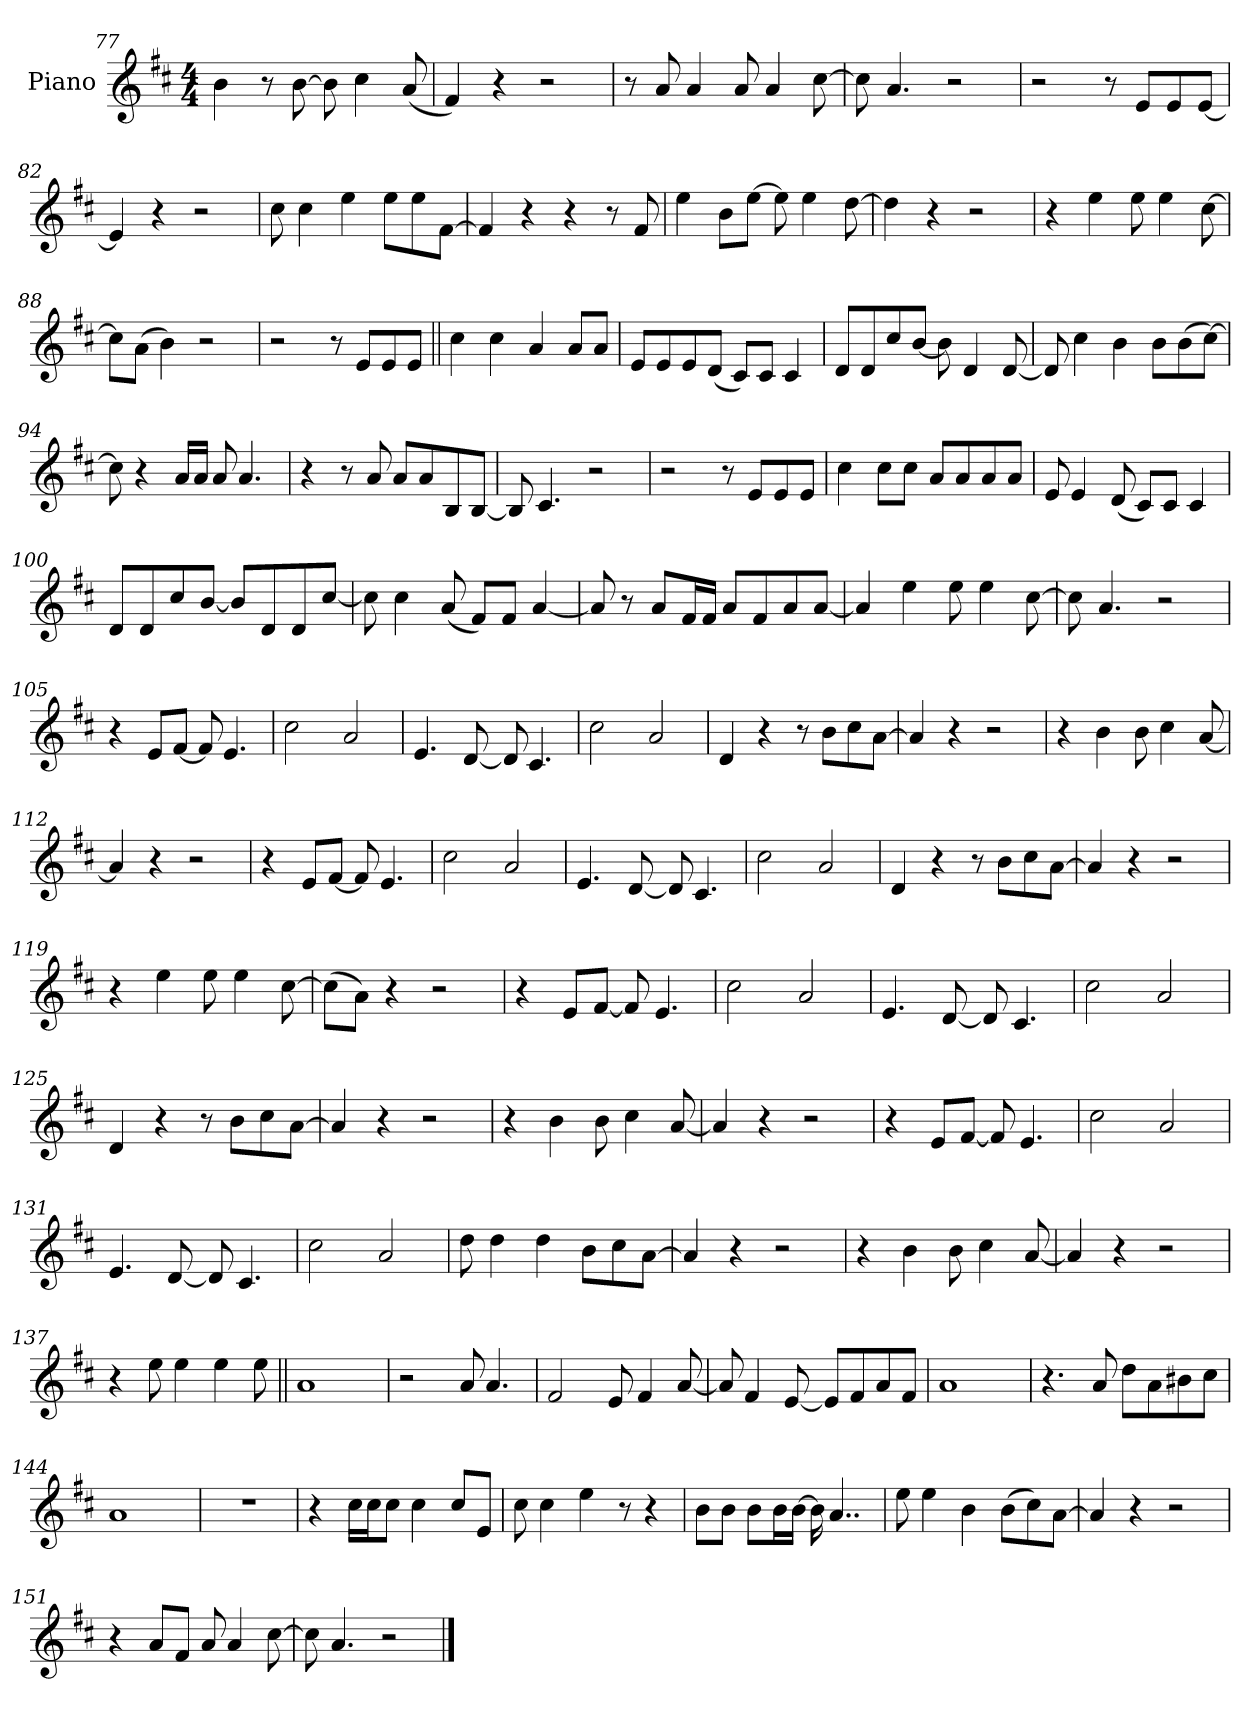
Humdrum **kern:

**kern
*part1
*staff1
*I"Piano
*I'Pno.
*clefG2
*k[f#c#]
*M4/4
=77
4b
8r
[8b
8b]
4cc#
(8a
=78
4f#)
4r
2r
=79
8r
8a
4a
8a
4a
[8cc#
=80
8cc#]
4.a
2r
=81
2r
8r
8eL
8e
[8eJ
=82
4e]
4r
2r
=83
8cc#
4cc#
4ee
8eeL
8ee
[8f#J
=84
4f#]
4r
4r
8r
8f#
=85
4ee
8bL
[8eeJ
8ee]
4ee
[8dd
=86
4dd]
4r
2r
=87
4r
4ee
8ee
4ee
[8cc#
=88
8cc#L]
(8aJ
4b)
2r
=89
2r
8r
8eL
8e
8eJ
=90||
4cc#
4cc#
4a
8aL
8aJ
=91
8eL
8e
8e
(8dJ
8c#L)
8c#J
4c#
=92
8dL
8d
8cc#
[8bJ
8b]
4d
[8d
=93
8d]
4cc#
4b
8bL
(8b
[8cc#J)
=94
8cc#]
4r
16aLL
16aJJ
8a
4.a
=95
4r
8r
8a
8aL
8a
8B
[8BJ
=96
8B]
4.c#
2r
=97
2r
8r
8eL
8e
8eJ
=98
4cc#
8cc#L
8cc#J
8aL
8a
8a
8aJ
=99
8e
4e
(8d
8c#L)
8c#J
4c#
=100
8dL
8d
8cc#
[8bJ
8bL]
8d
8d
[8cc#J
=101
8cc#]
4cc#
(8a
8f#L)
8f#J
[4a
=102
8a]
8r
8aL
16f#L
16f#JJ
8aL
8f#
8a
[8aJ
=103
4a]
4ee
8ee
4ee
[8cc#
=104
8cc#]
4.a
2r
=105
4r
8eL
[8f#J
8f#]
4.e
=106
2cc#
2a
=107
4.e
[8d
8d]
4.c#
=108
2cc#
2a
=109
4d
4r
8r
8bL
8cc#
[8aJ
=110
4a]
4r
2r
=111
4r
4b
8b
4cc#
[8a
=112
4a]
4r
2r
=113
4r
8eL
[8f#J
8f#]
4.e
=114
2cc#
2a
=115
4.e
[8d
8d]
4.c#
=116
2cc#
2a
=117
4d
4r
8r
8bL
8cc#
[8aJ
=118
4a]
4r
2r
=119
4r
4ee
8ee
4ee
[8cc#
=120
(8cc#L]
8aJ)
4r
2r
=121
4r
8eL
[8f#J
8f#]
4.e
=122
2cc#
2a
=123
4.e
[8d
8d]
4.c#
=124
2cc#
2a
=125
4d
4r
8r
8bL
8cc#
[8aJ
=126
4a]
4r
2r
=127
4r
4b
8b
4cc#
[8a
=128
4a]
4r
2r
=129
4r
8eL
[8f#J
8f#]
4.e
=130
2cc#
2a
=131
4.e
[8d
8d]
4.c#
=132
2cc#
2a
=133
8dd
4dd
4dd
8bL
8cc#
[8aJ
=134
4a]
4r
2r
=135
4r
4b
8b
4cc#
[8a
=136
4a]
4r
2r
=137
4r
8ee!
4ee!
4ee!
8ee!
=138||
1a!
=139
2r
8a!
4.a!
=140
2f#!
8e!
4f#!
[8a!
=141
8a!]
4f#!
[8e!
8e!L]
8f#!
8a!
8f#!J
=142
1a!
=143
4.r
8a!
8dd!L
8a!
8b#X!
8cc#!J
=144
1a!
=145
1r
=146
4r
16cc#LL
16cc#J
8cc#J
4cc#
8cc#L
8eJ
=147
8cc#
4cc#
4ee
8r
4r
=148
8bL
8bJ
8bL
16bL
[16bJJ
16b]
4..a
=149
8ee
4ee
4b
(8bL
8cc#)
[8aJ
=150
4a]
4r
2r
=151
4r
8aL
8f#J
8a
4a
[8cc#
=152
8cc#]
4.a
2r
==
*-
